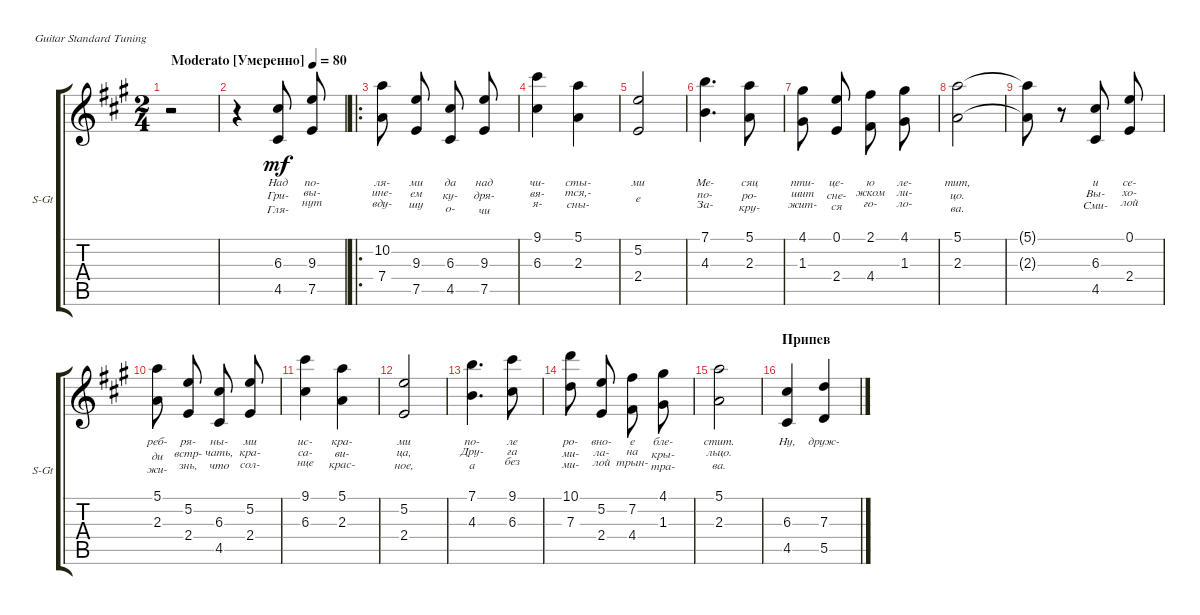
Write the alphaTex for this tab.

\defaultSystemsLayout 4
\bracketExtendMode groupsimilarinstruments
\useSystemSignSeparator
\singleTrackTrackNamePolicy allsystems
\multiTrackTrackNamePolicy allsystems
\firstSystemTrackNameOrientation horizontal
\otherSystemsTrackNameOrientation horizontal
\track ("Steel Guitar" "S-Gt") {instrument acousticguitarsteel}
\staff {score tabs}
\tuning (E4 B3 G3 D3 A2 E2)
\ts (2 4)
\beaming (8 2 2)
\tempo (80 "Moderato [Умеренно]")
\clef g2
\ks a
r.2{dy mf instrument acousticguitarsteel beam split} |
r.4{beam split} (4.5 6.3).8{lyrics (0 "Над") lyrics (1 "Гри-") lyrics (2 "Гля-") lyrics (3 "") lyrics (4 "") beam split} (7.5 9.3).8{lyrics (0 "по-") lyrics (1 "вы-") lyrics (2 "нут") lyrics (3 "") lyrics (4 "") beam split} |
\ro
(7.4 10.2).8{lyrics (0 "ля-") lyrics (1 "ине-") lyrics (2 "вду-") lyrics (3 "") lyrics (4 "") beam split} (7.5 9.3).8{lyrics (0 "ми") lyrics (1 "ем") lyrics (2 "шу") lyrics (3 "") lyrics (4 "") beam split} (4.5 6.3).8{lyrics (0 "да") lyrics (1 "ку-") lyrics (2 "о-") lyrics (3 "") lyrics (4 "") beam split} (7.5 9.3).8{lyrics (0 "над") lyrics (1 "дря-") lyrics (2 "чи") lyrics (3 "") lyrics (4 "")} |
(6.3 9.1).4{lyrics (0 "чи-") lyrics (1 "вя-") lyrics (2 "я-") lyrics (3 "") lyrics (4 "")} (2.3 5.1).4{lyrics (0 "сты-") lyrics (1 "тся,-") lyrics (2 "сны-") lyrics (3 "") lyrics (4 "")} |
(2.4 5.2).2{lyrics (0 "ми") lyrics (1 "") lyrics (2 "е") lyrics (3 "") lyrics (4 "")} |
(4.3 7.1).4{d lyrics (0 "Ме-") lyrics (1 "по-") lyrics (2 "За-") lyrics (3 "") lyrics (4 "")} (2.3 5.1).8{lyrics (0 "сяц") lyrics (1 "ро-") lyrics (2 "кру-") lyrics (3 "") lyrics (4 "")} |
(1.3 4.1).8{lyrics (0 "пти-") lyrics (1 "шит") lyrics (2 "жит-") lyrics (3 "") lyrics (4 "") beam split} (2.4 0.1).8{lyrics (0 "це-") lyrics (1 "сне-") lyrics (2 "ся") lyrics (3 "") lyrics (4 "") beam split} (4.4 2.1).8{lyrics (0 "ю") lyrics (1 "жком") lyrics (2 "го-") lyrics (3 "") lyrics (4 "") beam split} (4.1 1.3).8{lyrics (0 "ле-") lyrics (1 "ли-") lyrics (2 "ло-") lyrics (3 "") lyrics (4 "") beam split} |
(2.3 5.1).2{lyrics (0 "тит,") lyrics (1 "цо.") lyrics (2 "ва.") lyrics (3 "") lyrics (4 "") beam split} |
(2.3{t} 5.1{t}).8{lyrics (0 "") lyrics (1 "") lyrics (2 "") lyrics (3 "") lyrics (4 "") beam split} r.8{beam split} (4.5 6.3).8{lyrics (0 "и") lyrics (1 "Вы-") lyrics (2 "Сми-") lyrics (3 "") lyrics (4 "") beam split} (2.4 0.1).8{lyrics (0 "се-") lyrics (1 "хо-") lyrics (2 "лой") lyrics (3 "") lyrics (4 "") beam split} |
(2.3 5.1).8{lyrics (0 "реб-") lyrics (1 "ди") lyrics (2 "жи-") lyrics (3 "") lyrics (4 "") beam split} (2.4 5.2).8{lyrics (0 "ря-") lyrics (1 "встр-") lyrics (2 "знь,") lyrics (3 "") lyrics (4 "") beam split} (4.5 6.3).8{lyrics (0 "ны-") lyrics (1 "чать,") lyrics (2 "что") lyrics (3 "") lyrics (4 "") beam split} (2.4 5.2).8{lyrics (0 "ми") lyrics (1 "кра-") lyrics (2 "сол-") lyrics (3 "") lyrics (4 "")} |
(6.3 9.1).4{lyrics (0 "ис-") lyrics (1 "са-") lyrics (2 "нце") lyrics (3 "") lyrics (4 "")} (2.3 5.1).4{lyrics (0 "кра-") lyrics (1 "ви-") lyrics (2 "крас-") lyrics (3 "") lyrics (4 "")} |
(2.4 5.2).2{lyrics (0 "ми") lyrics (1 "ца,") lyrics (2 "ное,") lyrics (3 "") lyrics (4 "")} |
(4.3 7.1).4{d lyrics (0 "по-") lyrics (1 "Дру-") lyrics (2 "а") lyrics (3 "") lyrics (4 "")} (9.1 6.3).8{lyrics (0 "ле") lyrics (1 "га") lyrics (2 "без") lyrics (3 "") lyrics (4 "") beam split} |
(10.1 7.3).8{lyrics (0 "ро-") lyrics (1 "ми-") lyrics (2 "ми-") lyrics (3 "") lyrics (4 "") beam split} (2.4 5.2).8{lyrics (0 "вно-") lyrics (1 "ла-") lyrics (2 "лой") lyrics (3 "") lyrics (4 "") beam split} (4.4 7.2).8{lyrics (0 "е") lyrics (1 "на") lyrics (2 "трын-") lyrics (3 "") lyrics (4 "") beam split} (4.1 1.3).8{lyrics (0 "бле-") lyrics (1 "кры-") lyrics (2 "тра-") lyrics (3 "") lyrics (4 "") beam split} |
(2.3 5.1).2{lyrics (0 "стит.") lyrics (1 "льцо.") lyrics (2 "ва.") lyrics (3 "") lyrics (4 "")} |
\section ("" "Припев")
(4.5 6.3).4{lyrics (0 "Ну,") lyrics (1 "") lyrics (2 "") lyrics (3 "") lyrics (4 "")} (5.5 7.3).4{lyrics (0 "друж-") lyrics (1 "") lyrics (2 "") lyrics (3 "") lyrics (4 "") beam split}
